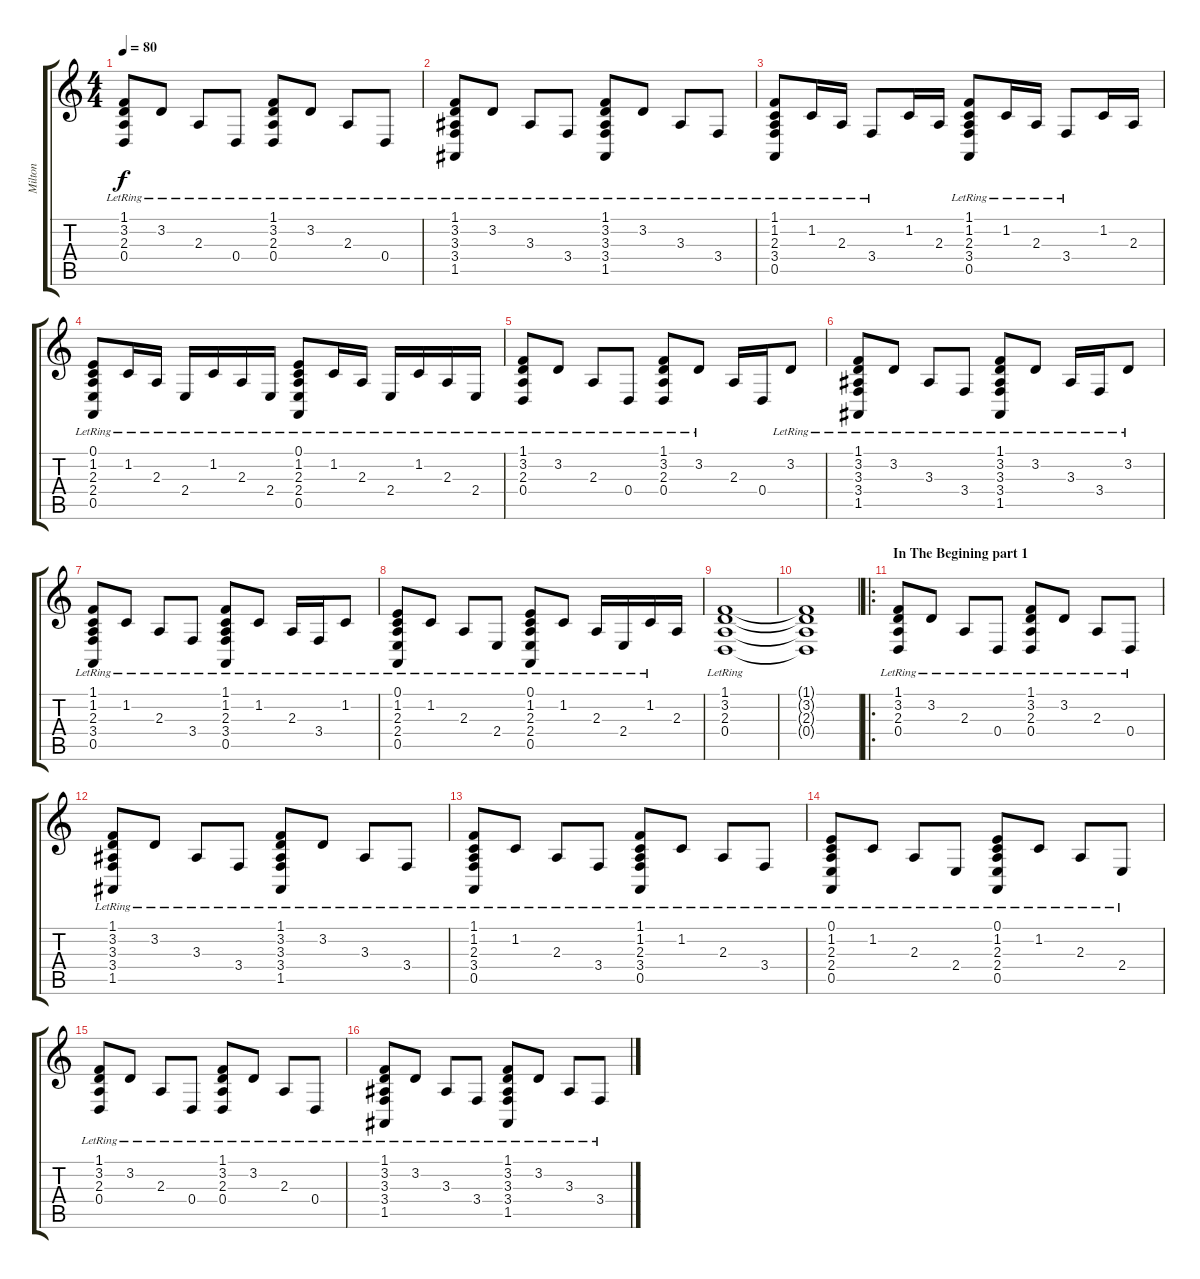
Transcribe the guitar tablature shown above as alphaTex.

\track ("Milton" "Milton") {instrument acousticgrandpiano}
\staff {score tabs}
\tuning (E4 B3 G3 D3 A2 E2) {hide}
\ts (4 4)
\tempo 80
\clef g2
\ks c
(1.1{lr} 3.2{lr} 2.3{lr} 0.4{lr}).8{dy f instrument acousticgrandpiano} 3.2{lr}.8 2.3{lr}.8 0.4{lr}.8 (1.1{lr} 3.2{lr} 2.3{lr} 0.4{lr}).8 3.2{lr}.8 2.3{lr}.8 0.4{lr}.8 |
(1.1{lr} 3.2{lr} 3.3{lr} 3.4{lr} 1.5{lr}).8 3.2{lr}.8 3.3{lr}.8 3.4{lr}.8 (1.1{lr} 3.2{lr} 3.3{lr} 3.4{lr} 1.5{lr}).8 3.2{lr}.8 3.3{lr}.8 3.4{lr}.8 |
(1.1{lr} 1.2{lr} 2.3{lr} 3.4{lr} 0.5{lr}).8 1.2{lr}.16 2.3{lr}.16 3.4{lr}.8 1.2.16 2.3.16 (1.1{lr} 1.2{lr} 2.3{lr} 3.4{lr} 0.5{lr}).8 1.2{lr}.16 2.3{lr}.16 3.4{lr}.8 1.2.16 2.3.16 |
(0.1{lr} 1.2{lr} 2.3{lr} 2.4{lr} 0.5{lr}).8 1.2{lr}.16 2.3{lr}.16 2.4{lr}.16 1.2{lr}.16 2.3{lr}.16 2.4{lr}.16 (0.1{lr} 1.2{lr} 2.3{lr} 2.4{lr} 0.5{lr}).8 1.2{lr}.16 2.3{lr}.16 2.4{lr}.16 1.2{lr}.16 2.3{lr}.16 2.4{lr}.16 |
(1.1{lr} 3.2{lr} 2.3{lr} 0.4{lr}).8 3.2{lr}.8 2.3{lr}.8 0.4{lr}.8 (1.1{lr} 3.2{lr} 2.3{lr} 0.4{lr}).8 3.2{lr}.8 2.3.16 0.4.16 3.2{lr}.8 |
(1.1{lr} 3.2{lr} 3.3{lr} 3.4{lr} 1.5{lr}).8 3.2{lr}.8 3.3{lr}.8 3.4{lr}.8 (1.1{lr} 3.2{lr} 3.3{lr} 3.4{lr} 1.5{lr}).8 3.2{lr}.8 3.3{lr}.16 3.4{lr}.16 3.2{lr}.8 |
(1.1{lr} 1.2{lr} 2.3{lr} 3.4{lr} 0.5{lr}).8 1.2{lr}.8 2.3{lr}.8 3.4{lr}.8 (1.1{lr} 1.2{lr} 2.3{lr} 3.4{lr} 0.5{lr}).8 1.2{lr}.8 2.3{lr}.16 3.4{lr}.16 1.2{lr}.8 |
(0.1{lr} 1.2{lr} 2.3{lr} 2.4{lr} 0.5{lr}).8 1.2{lr}.8 2.3{lr}.8 2.4{lr}.8 (0.1{lr} 1.2{lr} 2.3{lr} 2.4{lr} 0.5{lr}).8 1.2{lr}.8 2.3{lr}.16 2.4{lr}.16 1.2{lr}.16 2.3.16 |
(1.1 3.2 2.3{lr} 0.4{lr}).1 |
(1.1{t} 3.2{t} 2.3{t} 0.4{t}).1 |
\ro
\section ("" "In The Begining part 1")
(1.1{lr} 3.2{lr} 2.3{lr} 0.4{lr}).8 3.2{lr}.8 2.3{lr}.8 0.4{lr}.8 (1.1{lr} 3.2{lr} 2.3{lr} 0.4{lr}).8 3.2{lr}.8 2.3{lr}.8 0.4{lr}.8 |
(1.1{lr} 3.2{lr} 3.3{lr} 3.4{lr} 1.5{lr}).8 3.2{lr}.8 3.3{lr}.8 3.4{lr}.8 (1.1{lr} 3.2{lr} 3.3{lr} 3.4{lr} 1.5{lr}).8 3.2{lr}.8 3.3{lr}.8 3.4{lr}.8 |
(1.1{lr} 1.2{lr} 2.3{lr} 3.4{lr} 0.5{lr}).8 1.2{lr}.8 2.3{lr}.8 3.4{lr}.8 (1.1{lr} 1.2{lr} 2.3{lr} 3.4{lr} 0.5{lr}).8 1.2{lr}.8 2.3{lr}.8 3.4{lr}.8 |
(0.1{lr} 1.2{lr} 2.3{lr} 2.4{lr} 0.5{lr}).8 1.2{lr}.8 2.3{lr}.8 2.4{lr}.8 (0.1{lr} 1.2{lr} 2.3{lr} 2.4{lr} 0.5{lr}).8 1.2{lr}.8 2.3{lr}.8 2.4{lr}.8 |
(1.1{lr} 3.2{lr} 2.3{lr} 0.4{lr}).8 3.2{lr}.8 2.3{lr}.8 0.4{lr}.8 (1.1{lr} 3.2{lr} 2.3{lr} 0.4{lr}).8 3.2{lr}.8 2.3{lr}.8 0.4{lr}.8 |
(1.1{lr} 3.2{lr} 3.3{lr} 3.4{lr} 1.5{lr}).8 3.2{lr}.8 3.3{lr}.8 3.4{lr}.8 (1.1{lr} 3.2{lr} 3.3{lr} 3.4{lr} 1.5{lr}).8 3.2{lr}.8 3.3{lr}.8 3.4{lr}.8
